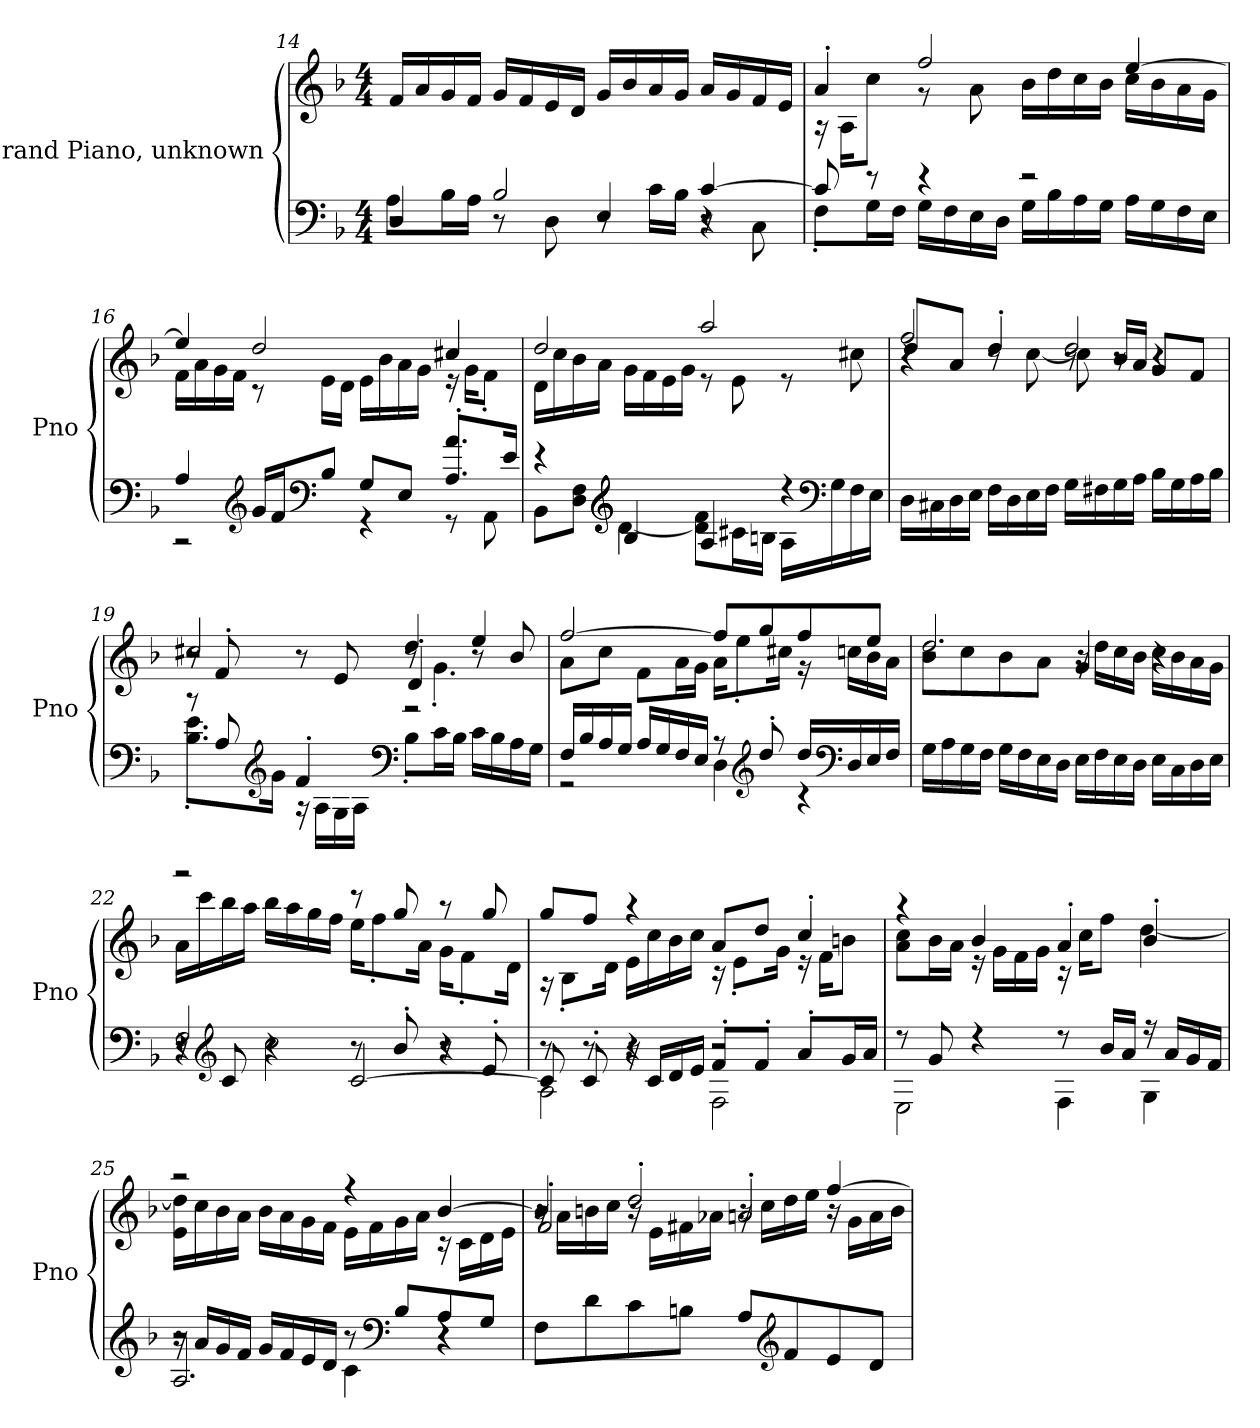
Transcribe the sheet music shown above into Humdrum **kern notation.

**kern	**kern
*part1	*part1
*staff2	*staff1
*I"Grand Piano, unknown	*
*I'Pno	*
*clefF4	*clefG2
*k[b-]	*k[b-]
*M4/4	*M4/4
=14	=14
*^	*
*	*^	*
4D/	8A\L	2r	16f/LL
.	.	.	16a/
.	16B-\L	.	16g/
.	16A\JJ	.	16f/JJ
2B-/	8r	.	16g/LL
.	.	.	16f/
.	8D\	.	16e/
.	.	.	16d/JJ
.	8r	4E/	16g/LL
.	.	.	16b-/
.	16c\LL	.	16a/
.	16B-\JJ	.	16g/JJ
[4c/	8r	4r	16a/LL
.	.	.	16g/
.	8C\	.	16f/
.	.	.	16e/JJ
*	*v	*v	*
!!LO:LB:g=z
=15	=15	=15
*	*	*^
8c/]	8F'\L	4a'/	16r
.	.	.	16A\KL
8r	16G\L	.	8cc\J
.	16F\JJ	.	.
4r	16G\LL	2ff/	8r
.	16F\	.	.
.	16E\	.	8a\
.	16D\JJ	.	.
2r	16G\LL	.	16b-\LL
.	16B-\	.	16dd\
.	16A\	.	16cc\
.	16G\JJ	.	16b-\JJ
.	16A\LL	[4ee/	16cc\LL
.	16G\	.	16b-\
.	16F\	.	16a\
.	16E\JJ	.	16g\JJ
=16	=16	=16	=16
4A/	2r	4ee/]	16f\LL
.	.	.	16a\
.	.	.	16g\
.	.	.	16f\JJ
*clefG2	*	*	*
16g/LL	.	2dd/	8r
16f/J	.	.	.
*clefF4	*	*	*
8B-/J	.	.	16e\LL
.	.	.	16d\JJ
8G/L	4r	.	16e\LL
.	.	.	16b-\
8E/J	.	.	16a\
.	.	.	16g\JJ
8.A/' 8.a/'L	8r	4cc#X/	16r
.	.	.	16g\KL
.	8AA\	.	8f'\J
16e/Jk	.	.	.
!!LO:LB:g=z	!!
=17	=17	=17	=17
4r	8BB-\L	2dd/	16d\LL
.	.	.	16cc\
.	8D\ 8F\J	.	16b-\
.	.	.	16a\JJ
*clefG2	*	*	*
4B-/	[4d\	.	16g\LL
.	.	.	16f\
.	.	.	16e\
.	.	.	16g\JJ
4A/	8d\] 8f\L	2aa/	8r
.	16c#X\L	.	8e\
.	16Bn\JJ	.	.
4r	16A\LL	.	8r
*clefF4	*	*	*
.	16G\	.	.
.	16F\	.	8cc#X\
.	16E\JJ	.	.
*v	*v	*	*
=18	=18	=18
*	*	*^
16D\LL	2ff/	4r	8dd/L
16C#X\	.	.	.
16D\	.	.	8a/J
16E\JJ	.	.	.
16F\LL	.	8r	4dd'/
16D\	.	.	.
16E\	.	[8cc\	.
16F\JJ	.	.	.
16G\LL	2dd/	8cc\]	8r
16F#X\	.	.	.
16G\	.	8r	16b-/LL
16A\JJ	.	.	16a/JJ
16B-\LL	.	4r	8g/L
16G\	.	.	.
16A\	.	.	8f/J
16B-\JJ	.	.	.
!!LO:LB:g=z	!!	!!
=19	=19	=19	=19
*^	*	*	*
8r	8.B-\' 8.e\'L	2cc#X/	2r	8r
8A/	.	.	.	8f'/
*clefG2	*	*	*	*
.	16g\Jk	.	.	.
4f'/	16r	.	.	8r
.	16A\LL	.	.	.
.	16G\	.	.	8e/
.	16A\JJ	.	.	.
*clefF4	*	*	*	*
2r	8B-'\L	4dd/	8r	4d'/
.	16c\L	.	4.g'\	.
.	16B-\JJ	.	.	.
.	16c\LL	4ee/	.	8r
.	16B-\	.	.	.
.	16A\	.	.	8b-/
.	16G\JJ	.	.	.
*	*	*	*v	*v
=20	=20	=20	=20
16F/LL	2r	[2ff/	8a\L
16B-/	.	.	.
16A/	.	.	8cc\J
16G/JJ	.	.	.
16A/LL	.	.	8f\L
16G/	.	.	.
16F/	.	.	16a\L
16E/JJ	.	.	16g\JJ
8r	4D\	8ff/L]	16a\KL
.	.	.	8ee'\
*clefG2	*	*	*
8dd'/	.	8gg/	.
.	.	.	16cc#X\Jk
16dd/LL	4r	8ff/	16r
*clefF4	*	*	*
16D/	.	.	16ccn\LL
16E/	.	8ee/J	16b-\
16F/JJ	.	.	16a\JJ
*v	*v	*	*
!!LO:LB:g=z
=21	=21	=21
*	*	*^
16G\LL	2.dd/	8b-\L	2r
16A\	.	.	.
16G\	.	8cc\	.
16F\JJ	.	.	.
16G\LL	.	8b-\	.
16F\	.	.	.
16E\	.	8a\J	.
16D\JJ	.	.	.
16E\LL	.	16r	4g/
16F\	.	16dd\LL	.
16E\	.	16cc\	.
16D\JJ	.	16b-\JJ	.
16E\LL	4r	16cc\LL	4r
16C\	.	16b-\	.
16D\	.	16a\	.
16E\JJ	.	16g\JJ	.
*	*	*v	*v
=22	=22	=22
*^	*	*
*	*^	*	*
8r	4r	2F/	2r	16a\LL
.	.	.	.	16ccc\
*clefG2	*	*	*	*
8c/	.	.	.	16bb-\
.	.	.	.	16aa\JJ
4r	2cc\	.	.	16bb-\LL
.	.	.	.	16aa\
.	.	.	.	16gg\
.	.	.	.	16ff\JJ
8r	.	[2c/	8r	16ee\KL
.	.	.	.	8ff'\
8b-'/	.	.	8gg/	.
.	.	.	.	16a\Jk
8r	4r	.	8r	16g\KL
.	.	.	.	8f'\
8e'/	.	.	8gg/	.
.	.	.	.	16d\Jk
!!LO:PB:g=z	!!
=23	=23	=23	=23	=23
8r	2A\	8c/]	8gg/L	16r
.	.	.	.	8B-'\L
8c'/	.	8r	8ff/J	.
.	.	.	.	16d\Jk
16r	.	4r	4r	16e\LL
16c/LL	.	.	.	16cc\
16d/	.	.	.	16b-\
16e/JJ	.	.	.	16cc\JJ
8f'/L	2F\	2r	8a/L	16r
.	.	.	.	8e'\L
8f'/J	.	.	8dd/J	.
.	.	.	.	16g\Jk
8a'/L	.	.	4cc'/	16r
.	.	.	.	16f\KL
16g/L	.	.	.	8bn\J
16a/JJ	.	.	.	.
*	*v	*v	*	*
=24	=24	=24	=24
8r	2E\	4r	8a\ 8cc\L
8g/	.	.	16b-\L
.	.	.	16a\JJ
4r	.	4b-/	16r
.	.	.	16g\LL
.	.	.	16f\
.	.	.	16g\JJ
8r	4F\	4a'/	16r
.	.	.	16cc\KL
16b-/LL	.	.	8ff\J
16a/JJ	.	.	.
16r	4G\	4b-'/	[4dd\
16a/LL	.	.	.
16g/	.	.	.
16f/JJ	.	.	.
!!LO:LB:g=z	!!
=25	=25	=25	=25
*	*^	*	*
16r	2r	2.A/	2r	16e\ 16dd\]LL
16a/LL	.	.	.	16cc\
16g/	.	.	.	16b-\
16f/JJ	.	.	.	16a\JJ
16g/LL	.	.	.	16b-\LL
16f/	.	.	.	16a\
16e/	.	.	.	16g\
16d/JJ	.	.	.	16f\JJ
8r	4c\	.	4r	16e\LL
.	.	.	.	16f\
*clefF4	*	*	*	*
8B-/L	.	.	.	16g\
.	.	.	.	16a\JJ
8A/	4r	4r	[4b-/	16r
.	.	.	.	16c\LL
8G/J	.	.	.	16d\
.	.	.	.	16e\JJ
*v	*v	*v	*	*
=26	=26	=26
*	*	*^
8F\L	4b-/]	16r	2f'/
.	.	16a\LL	.
8d\	.	16bn\	.
.	.	16cc\JJ	.
8c\	2dd'/	16r	.
.	.	16e\LL	.
8Bn\J	.	16f#X\	.
.	.	16a-X\JJ	.
8A/L	.	16r	2an'/
.	.	16cc\LL	.
*clefG2	*	*	*
8f/	.	16dd\	.
.	.	16ee\JJ	.
8e/	[4ff/	16r	.
.	.	16g\LL	.
8d/J	.	16a\	.
.	.	16b\JJ	.
*	*v	*v	*v
=	=
*-	*-
